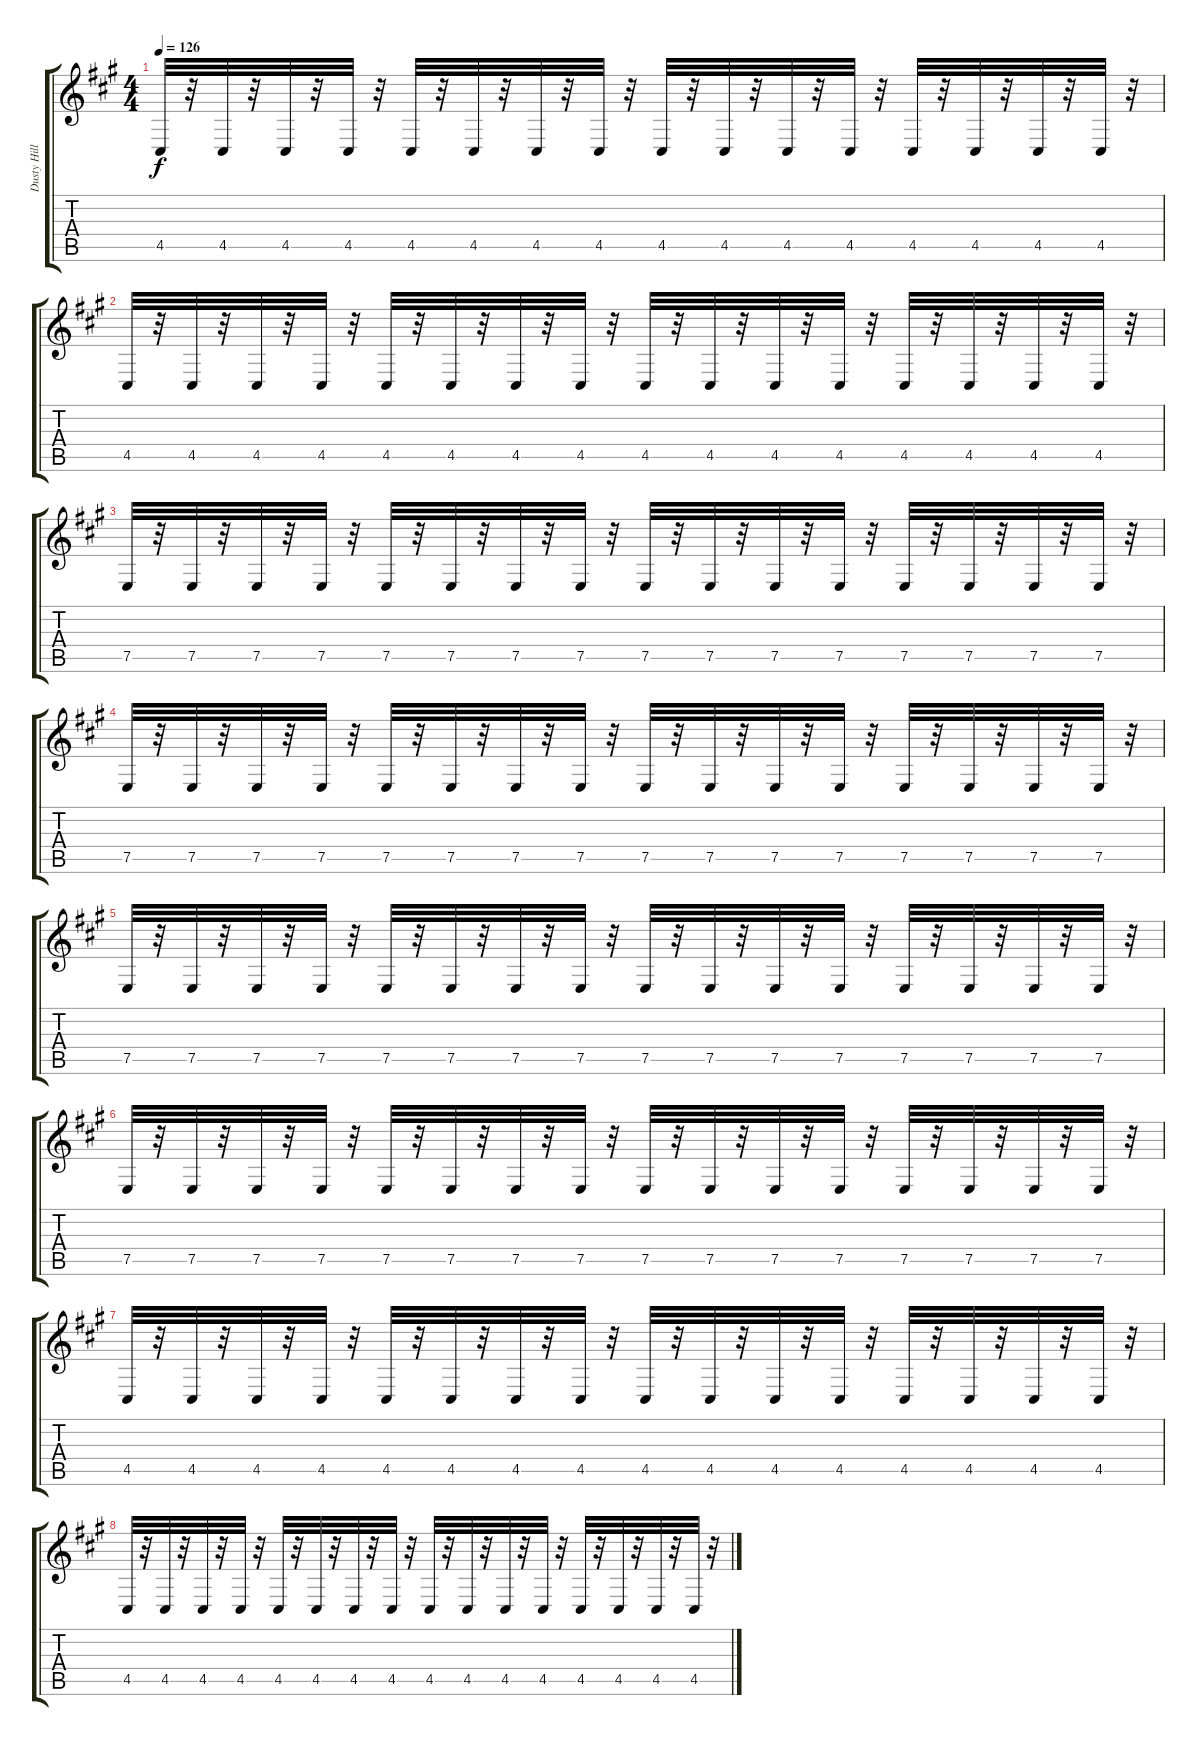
\track ("Dusty Hill: Synth" "Dusty Hill") {instrument lead2sawtooth}
\staff {score tabs}
\tuning (E4 B3 G3 D3 A2 E2) {hide}
\ts (4 4)
\tempo 126
\clef g2
\ks a
4.5.32{dy f} r.32 4.5.32 r.32 4.5.32 r.32 4.5.32 r.32 4.5.32 r.32 4.5.32 r.32 4.5.32 r.32 4.5.32 r.32 4.5.32 r.32 4.5.32 r.32 4.5.32 r.32 4.5.32 r.32 4.5.32 r.32 4.5.32 r.32 4.5.32 r.32 4.5.32 r.32 |
4.5.32 r.32 4.5.32 r.32 4.5.32 r.32 4.5.32 r.32 4.5.32 r.32 4.5.32 r.32 4.5.32 r.32 4.5.32 r.32 4.5.32 r.32 4.5.32 r.32 4.5.32 r.32 4.5.32 r.32 4.5.32 r.32 4.5.32 r.32 4.5.32 r.32 4.5.32 r.32 |
7.5.32 r.32 7.5.32 r.32 7.5.32 r.32 7.5.32 r.32 7.5.32 r.32 7.5.32 r.32 7.5.32 r.32 7.5.32 r.32 7.5.32 r.32 7.5.32 r.32 7.5.32 r.32 7.5.32 r.32 7.5.32 r.32 7.5.32 r.32 7.5.32 r.32 7.5.32 r.32 |
7.5.32 r.32 7.5.32 r.32 7.5.32 r.32 7.5.32 r.32 7.5.32 r.32 7.5.32 r.32 7.5.32 r.32 7.5.32 r.32 7.5.32 r.32 7.5.32 r.32 7.5.32 r.32 7.5.32 r.32 7.5.32 r.32 7.5.32 r.32 7.5.32 r.32 7.5.32 r.32 |
7.5.32 r.32 7.5.32 r.32 7.5.32 r.32 7.5.32 r.32 7.5.32 r.32 7.5.32 r.32 7.5.32 r.32 7.5.32 r.32 7.5.32 r.32 7.5.32 r.32 7.5.32 r.32 7.5.32 r.32 7.5.32 r.32 7.5.32 r.32 7.5.32 r.32 7.5.32 r.32 |
7.5.32 r.32 7.5.32 r.32 7.5.32 r.32 7.5.32 r.32 7.5.32 r.32 7.5.32 r.32 7.5.32 r.32 7.5.32 r.32 7.5.32 r.32 7.5.32 r.32 7.5.32 r.32 7.5.32 r.32 7.5.32 r.32 7.5.32 r.32 7.5.32 r.32 7.5.32 r.32 |
4.5.32 r.32 4.5.32 r.32 4.5.32 r.32 4.5.32 r.32 4.5.32 r.32 4.5.32 r.32 4.5.32 r.32 4.5.32 r.32 4.5.32 r.32 4.5.32 r.32 4.5.32 r.32 4.5.32 r.32 4.5.32 r.32 4.5.32 r.32 4.5.32 r.32 4.5.32 r.32 |
4.5.32 r.32 4.5.32 r.32 4.5.32 r.32 4.5.32 r.32 4.5.32 r.32 4.5.32 r.32 4.5.32 r.32 4.5.32 r.32 4.5.32 r.32 4.5.32 r.32 4.5.32 r.32 4.5.32 r.32 4.5.32 r.32 4.5.32 r.32 4.5.32 r.32 4.5.32 r.32
